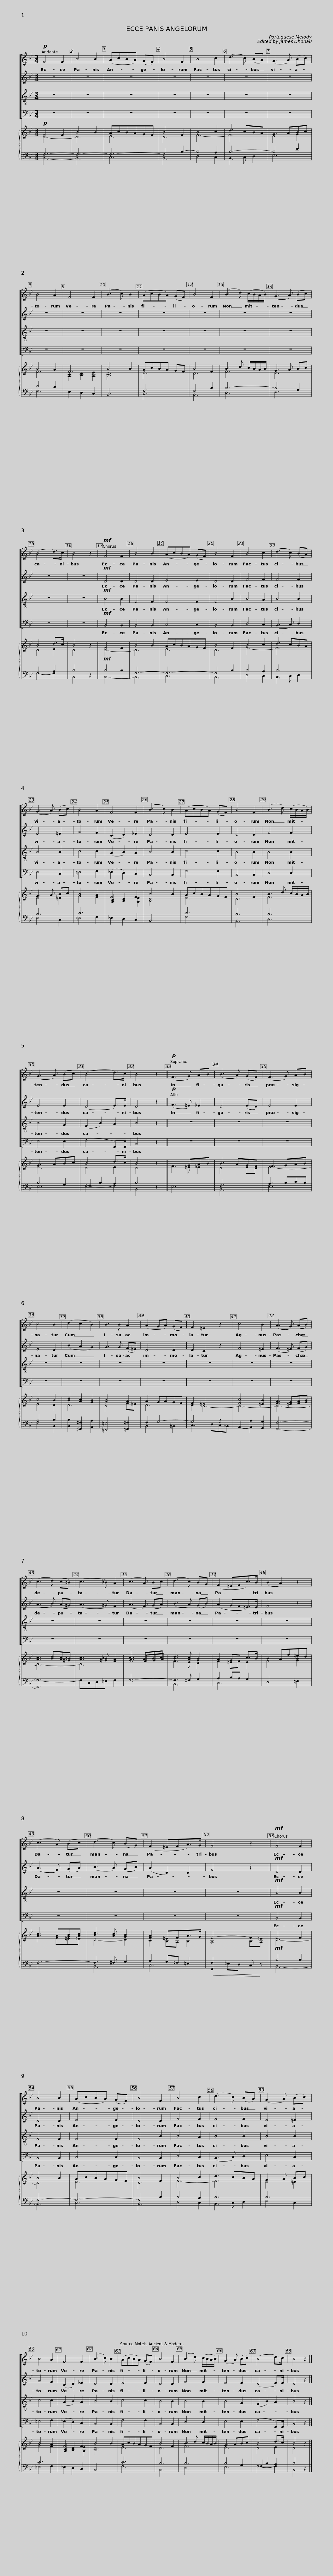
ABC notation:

X:1
%%score [ 1 2 3 4 ] { ( 5 6 9 ) | ( 7 8 10 ) }
L:1/8
M:3/4
I:linebreak $
K:Bb
V:1 treble
V:2 treble
V:3 treble-8 transpose=-12
V:4 bass
V:5 treble
V:6 treble
V:9 treble
V:7 bass
V:8 bass
V:10 bass
V:1
!p! F4 F2 | B4 B2 | (AcBA) (GF) | B4 F2 |$ B4 c2 | %5
 (d3 c) (BA) | (G3 A) (Bc) | B4 A2 |$ F4 F2 | (B3 c) B2 | %10
 (AcBA) (GF) | B4 F2 |$ (B3 d) (c/B/A/B/) | (G3 A) (Bc) | (B4 d>)c | %15
 B4 z2 ||$!mf! F4 F2 | B4 B2 | (AcBA) (GF) | B4 F2 | %20
 B4 c2 |$ (d3 c) (BA) | (G3 A) (Bc) | B4 A2 | F4 F2 | %25
 (B3 c) B2 |$ (AcBA) (GF) | B4 F2 | (B3 d) (c/B/A/B/) | (G3 A) (Bc) | %30
 (B4 d>)c | B4 z2 ||$!p! (F3 G) AB | (B3 A) (GF) | (F3 G) AB | %35
 c4 B2 | (d2 c2 B2) |$ B3 B A2 | (A2 GA) (GF) | F2 =E2 z2 | %40
 c4 B2 | (A3 G) (AB) |$ (c3 d) (c=B) | (c3 _B) A2 | (c3 A) Bc | %45
 (d3 c) BG | (F2 =EFc>)B |$ (B2 A2) z2 | (c3 A) (Bc) | (d3 c) (BG) | %50
 (F2 =EFA>)G | F4 z2 ||$!mf! F4 F2 | B4 B2 | (AcBA) (GF) | %55
 B4 F2 | B4 c2 |$ (d3 c) (BA) | (G3 A) (Bc) | B4 A2 | %60
 F4 F2 | (B3 c) B2 |$ (AcBA) (GF) | B4 F2 | (B3 d) (c/B/A/B/) | %65
 (G3 A) (Bc) | (B4 d>)c | B4 z2 |] %68
V:2
 z6 | z6 | z6 | z6 |$ z6 | %5
 z6 | z6 | z6 |$ z6 | z6 | %10
 z6 | z6 |$ z6 | z6 | z6 | %15
 z6 ||$!mf! D4 D2 | D4 D2 | E4 E2 | D4 D2 | %20
 F4 F2 |$ F4 F2 | E4 =E2 | G4 F2 | (C2 D2) _E2 | %25
 D4 D2 |$ E4 E2 | D4 D2 | F4 F2 | E4 E2 | %30
 (D4 E>)E | D4 z2 ||$!p! (F3 =E) _E2 | D4 (ED) | E4 E2 | %35
 E4 D2 | (B2 A2 G2) |$ G3 G (F=E) | D4 D2 | D2 C2 z2 | %40
 F4 =E2 | (F3 =E) (FG) |$ (A3 B) (A^G) | (A3 =G) F2 | (A3 F) (GA) | %45
 (B3 A) (GB) | (A2 GF=E>)E |$ F4 z2 | (A3 F) (GA) | (B3 A) (GB) | %50
 (A2 C2) C2 | F4 z2 ||$!mf! D4 D2 | D4 D2 | E4 E2 | %55
 D4 D2 | F4 F2 |$ F4 F2 | E4 =E2 | G4 F2 | %60
 (C2 D2) _E2 | D4 D2 |$ E4 E2 | D4 D2 | F4 F2 | %65
 E4 E2 | (D4 E>)E | D4 z2 |] %68
V:3
 z6 | z6 | z6 | z6 |$ z6 | %5
 z6 | z6 | z6 |$ z6 | z6 | %10
 z6 | z6 |$ z6 | z6 | z6 | %15
 z6 ||$!mf! B4 B2 | F4 F2 | F4 F2 | F4 B2 | %20
 B4 A2 |$ B4 B2 | B4 B2 | c4 c2 | (A2 B2) A2 | %25
 B4 B2 |$ c4 c2 | B4 B2 | B4 B2 | B4 G2 | %30
 (F2 B2) A2 | B4 z2 ||$ z6 | z6 | z6 | %35
 z6 | z6 |$ z6 | z6 | z6 | %40
 z6 | z6 |$ z6 | z6 | z6 | %45
 z6 | z6 |$ z6 | z6 | z6 | %50
 z6 | z6 ||$!mf! B4 B2 | F4 F2 | F4 F2 | %55
 F4 B2 | B4 A2 |$ B4 B2 | B4 B2 | c4 c2 | %60
 (A2 B2) A2 | B4 B2 |$ c4 c2 | B4 B2 | B4 B2 | %65
 B4 G2 | (F2 B2) A2 | B4 z2 |] %68
V:4
 z6 | z6 | z6 | z6 |$ z6 | %5
 z6 | z6 | z6 |$ z6 | z6 | %10
 z6 | z6 |$ z6 | z6 | z6 | %15
 z6 ||$!mf! B,,4 B,,2 | B,,4 B,,2 | C,4 C,2 | B,,4 B,,2 | %20
 D,4 C,2 |$ (B,,3 C,) D,2 | E,4 C,2 | =E,4 F,2 | (_E,2 D,2) C,2 | %25
 B,,4 B,,2 |$ F,4 F,2 | B,,4 B,,2 | D,4 D,2 | E,4 E,2 | %30
 (F,4 F,,>)F,, | B,,4 z2 ||$ z6 | z6 | z6 | %35
 z6 | z6 |$ z6 | z6 | z6 | %40
 z6 | z6 |$ z6 | z6 | z6 | %45
 z6 | z6 |$ z6 | z6 | z6 | %50
 z6 | z6 ||$!mf! B,,4 B,,2 | B,,4 B,,2 | C,4 C,2 | %55
 B,,4 B,,2 | D,4 C,2 |$ (B,,3 C,) D,2 | E,4 C,2 | =E,4 F,2 | %60
 (_E,2 D,2) C,2 | B,,4 B,,2 |$ F,4 F,2 | B,,4 B,,2 | D,4 D,2 | %65
 E,4 E,2 | (F,4 F,,>)F,, | B,,4 z2 |] %68
V:5
!p! F4 F2 | B4 B2 | AcBAGF | B4 F2 |$ B4 c2 | %5
 d3 cBA | G3 ABc | B4 A2 |$ F6 | B4 B2 | %10
 AcBA GF | B4 F2 |$ B3 d c/B/A/B/ | G3 A Bc | B4 d>c | %15
 B4 z2 ||$ F4 F2 | B4 B2 | AcBAGF | B4 F2 | %20
 B4 c2 |$ d3 cBA | G3 A Bc | B4 A2 | F4 F2 | %25
 B4 B2 |$ AcBAGF | B4 F2 | B3 d c/B/A/B/ | G3 ABc | %30
 B4 d>c | B4 z2 ||$ F3 GAB | B3 AGF | F3 GAB | %35
 c4 B2 | [Bd]2 [Ac]2 [GB]2 |$ [GB]4 A2 | A2 GAGF | F2 =E4 | %40
 [Fc]4 [=EB]2 | [FA]3 [=EG][FA][GB] |$ [Ac]3 [Bd][Ac][^G=B] | [Ac]3 [=G_B] [FA]2 | c3 ABc | %45
 [Bd]3 [Ac] [GB]2 | A2 GF c>B |$ B2 Af=ed | c3 A[GB][Ac] | [Bd]3 [Ac] [GB]2 | %50
 [FA]2 =EFA>G | F4- F2 ||$ F4 F2 | B4 B2 | AcBAGF | %55
 B4 F2 | B4 c2 |$ d3 cBA | G3 A Bc | B4 A2 | %60
 F4 F2 | B4 B2 |$ AcBAGF | B4 F2 | B3 d c/B/A/B/ | %65
 G3 ABc | B4 d>c | B4 z2 |] %68
V:6
 D6- | D6 | E6 | D6 |$ F6- | %5
 F6 | E4 G2 | F6 |$ [A,C]2 [B,D]2 [A,E]2 | [B,D]6 | %10
 E6 | D6 |$ F6 | E6 | D4 E2 | %15
 D4 z2 ||$ D6- | D6 | E6 | D6 | %20
 F6- |$ F6 | E4 =E2 | G4 F2 | [A,C]2 [B,D]2 x2 | %25
 [B,D]6 |$ E6 | D6 | F6 | E6 | %30
 D4 E2 | D4 z2 ||$ F3 =E _E2 | D4 ED | x6 | %35
 E4 D2 | D6 |$ C4 F=E | D6 | D2 C4- | %40
 C6- | C6- |$ C6- | C6 | A3 FGA | %45
 F3 E D2 | F2 =EF E2 |$ F4 [GB]2 | A3 F=E_E | D4- D2 | %50
 C2 B,A, B,2 | A,4 B,[A,_E] ||$ D6- | D6 | E6 | %55
 D6 | F6- |$ F6 | E4 =E2 | G4 F2 | %60
 [A,C]2 [B,D]2 x2 | [B,D]6 |$ E6 | D6 | F6 | %65
 E6 | D4 E2 | D4 z2 |] %68
V:7
 F,6- | F,6- | F,6- | F,4 B,2- |$ B,4 A,2 | %5
 B,6- | B,4 E2 | D4 C2 |$ E,2 D,2 C,2 | B,,6 | %10
 F,6 | F,4 B,2 |$ B,6- | B,4 G,2 | F,4 A,2 | %15
 B,4 z2 ||$!mf! B,4 B,2 | F,6- | F,6- | F,4 B,2 | %20
 B,4 A,2 |$ B,6 | B,6 | C6 | _E,2 D,2 C,2 | %25
 B,,6 |$ C6 | B,6 | B,6 | B,4 G,2 | %30
 F,2 B,2 A,2 | B,4 z2 ||$ E,6- | F,6 | A,3 B,CB, | %35
 A,4 B,2 | [B,,B,]2 [^F,,^F,]2 [A,,A,]2 |$ [=E,,=E,]4 [=F,,=F,]2 | F,2 G,4- | G,4 z2 | %40
 A,,2- [A,,A,]2 [G,,G,]2 | [F,,F,]6- |$ [F,,F,-]6 | F,C,D,=E, F,2 | F,6- | %45
 F,3 ^F, G,2 | A,2 B,A, G,2 |$ D,4 =E,2 | F,6- | F,3 ^F, G,2 | %50
 A,2 G,=F, =E,2 |!<(! [F,,F,]2 _E,D, C,!<)! z ||$!mf! B,4 B,2 | F,6- | F,6- | %55
 F,4 B,2 | B,4 A,2 |$ B,6 | B,6 | C6 | %60
 _E,2 D,2 C,2 | B,,6 |$ C6 | B,6 | B,6 | %65
 B,4 G,2 | F,2 B,2 A,2 | B,4 z2 |] %68
V:8
 B,,6- | B,,6 | C,6 | B,,6 |$ D,4 C,2 | %5
 B,,3 C, D,2 | E,6 | F,6 |$ x6 | x6 | %10
 C,6 | B,,6 |$ D,6 | E,6 | F,4- F,2 | %15
 B,,4 z2 ||$ B,,6- | B,,6 | C,6 | B,,6 | %20
 D,4 C,2 |$ B,,3 C, D,2 | E,4 C,2 | =E,4 F,2 | x6 | %25
 x6 |$ F,6 | B,,6 | D,6 | E,6 | %30
 x6 | B,,4 z2 ||$ E,6 | B,,6 | F,6 | %35
 F,4 B,,2 | x6 |$ x6 | B,,4 =B,,2 | C,3 D,C,_B,, | %40
 x6 | x6 |$ x6 | x6 | F,6 | %45
 B,,6 | C,6 |$ x6 | x6 | B,,6 | %50
 C,6 | x6 ||$ B,,6- | B,,6 | C,6 | %55
 B,,6 | D,4 C,2 |$ B,,3 C, D,2 | E,4 C,2 | =E,4 F,2 | %60
 x6 | x6 |$ F,6 | B,,6 | D,6 | %65
 E,6 | x6 | B,,4 z2 |] %68
V:9
 x6 | x6 | x6 | x6 |$ x6 | %5
 x6 | x6 | x6 |$ x6 | x6 | %10
 x6 | x6 |$ x6 | x6 | x6 | %15
 x6 ||$ x6 | x6 | x6 | x6 | %20
 x6 |$ x6 | x6 | x6 | x4 [A,E]2 | %25
 x6 |$ x6 | x6 | x6 | x6 | %30
 x6 | x6 ||$ x6 | x6 | E6- | %35
 x6 | x6 |$ x6 | x6 | x6 | %40
 x6 | x6 |$ x6 | x6 | F6- | %45
 x6 | x6 |$ x6 | x6 | x6 | %50
 x6 | x6 ||$ x6 | x6 | x6 | %55
 x6 | x6 |$ x6 | x6 | x6 | %60
 x4 [A,E]2 | x6 |$ x6 | x6 | x6 | %65
 x6 | x6 | x6 |] %68
V:10
 x6 | x6 | x6 | x6 |$ x6 | %5
 x6 | x6 | x6 |$ x6 | x6 | %10
 x6 | x6 |$ x6 | x6 | x6 | %15
 x6 ||$ x6 | x6 | x6 | x6 | %20
 x6 |$ x6 | x6 | x6 | x6 | %25
 x6 |$ x6 | x6 | x6 | x6 | %30
 F,4- F,2 | x6 ||$ x6 | x6 | x6 | %35
 x6 | x6 |$ x6 | x6 | x6 | %40
 x6 | x6 |$ x6 | x6 | x6 | %45
 x6 | x6 |$ x6 | x6 | x6 | %50
 x6 | x6 ||$ x6 | x6 | x6 | %55
 x6 | x6 |$ x6 | x6 | x6 | %60
 x6 | x6 |$ x6 | x6 | x6 | %65
 x6 | F,4- F,2 | x6 |] %68
